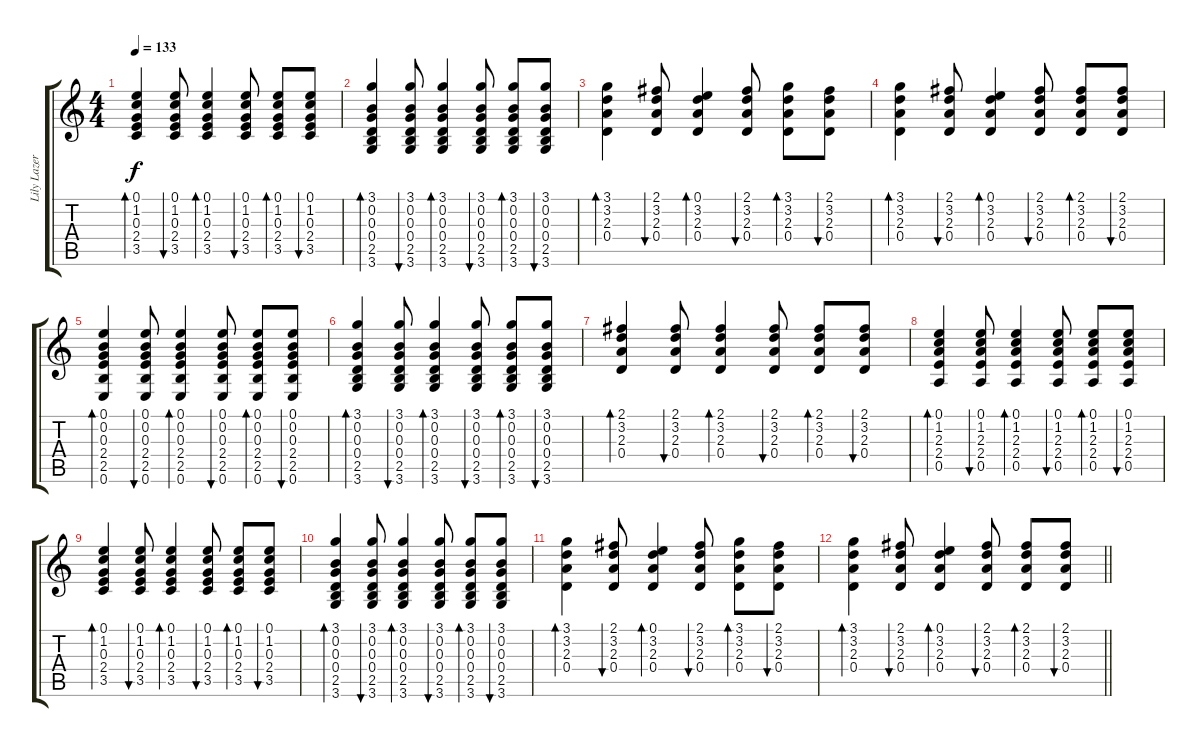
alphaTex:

\track ("Lily Lazer (Guitar)" "Lily Lazer") {instrument acousticguitarsteel}
\staff {score tabs}
\tuning (E4 B3 G3 D3 A2 E2) {hide}
\ts (4 4)
\tempo 133
\clef g2
\ks c
(0.1 1.2 0.3 2.4 3.5).4{bd 30 dy f} (0.1 1.2 0.3 2.4 3.5).8{bu 30} (0.1 1.2 0.3 2.4 3.5).4{bd 30} (0.1 1.2 0.3 2.4 3.5).8{bu 30} (0.1 1.2 0.3 2.4 3.5).8{bd 30} (0.1 1.2 0.3 2.4 3.5).8{bu 30} |
(3.1 0.2 0.3 0.4 2.5 3.6).4{bd 30} (3.1 0.2 0.3 0.4 2.5 3.6).8{bu 30} (3.1 0.2 0.3 0.4 2.5 3.6).4{bd 30} (3.1 0.2 0.3 0.4 2.5 3.6).8{bu 30} (3.1 0.2 0.3 0.4 2.5 3.6).8{bd 30} (3.1 0.2 0.3 0.4 2.5 3.6).8{bu 30} |
(3.1 3.2 2.3 0.4).4{bd 30} (2.1 3.2 2.3 0.4).8{bu 30} (0.1 3.2 2.3 0.4).4{bd 30} (2.1 3.2 2.3 0.4).8{bu 30} (3.1 3.2 2.3 0.4).8{bd 30} (2.1 3.2 2.3 0.4).8{bu 30} |
(3.1 3.2 2.3 0.4).4{bd 30} (2.1 3.2 2.3 0.4).8{bu 30} (0.1 3.2 2.3 0.4).4{bd 30} (2.1 3.2 2.3 0.4).8{bu 30} (2.1 3.2 2.3 0.4).8{bd 30} (2.1 3.2 2.3 0.4).8{bu 30} |
(0.1 0.2 0.3 2.4 2.5 0.6).4{bd 60} (0.1 0.2 0.3 2.4 2.5 0.6).8{bu 30} (0.1 0.2 0.3 2.4 2.5 0.6).4{bd 30} (0.1 0.2 0.3 2.4 2.5 0.6).8{bu 30} (0.1 0.2 0.3 2.4 2.5 0.6).8{bd 30} (0.1 0.2 0.3 2.4 2.5 0.6).8{bu 30} |
(3.1 0.2 0.3 0.4 2.5 3.6).4{bd 30} (3.1 0.2 0.3 0.4 2.5 3.6).8{bu 30} (3.1 0.2 0.3 0.4 2.5 3.6).4{bd 30} (3.1 0.2 0.3 0.4 2.5 3.6).8{bu 30} (3.1 0.2 0.3 0.4 2.5 3.6).8{bd 30} (3.1 0.2 0.3 0.4 2.5 3.6).8{bu 30} |
(2.1 3.2 2.3 0.4).4{bd 30} (2.1 3.2 2.3 0.4).8{bu 30} (2.1 3.2 2.3 0.4).4{bd 30} (2.1 3.2 2.3 0.4).8{bu 30} (2.1 3.2 2.3 0.4).8{bd 30} (2.1 3.2 2.3 0.4).8{bu 30} |
(0.1 1.2 2.3 2.4 0.5).4{bd 30} (0.1 1.2 2.3 2.4 0.5).8{bu 30} (0.1 1.2 2.3 2.4 0.5).4{bd 30} (0.1 1.2 2.3 2.4 0.5).8{bu 30} (0.1 1.2 2.3 2.4 0.5).8{bd 30} (0.1 1.2 2.3 2.4 0.5).8{bu 30} |
(0.1 1.2 0.3 2.4 3.5).4{bd 30} (0.1 1.2 0.3 2.4 3.5).8{bu 30} (0.1 1.2 0.3 2.4 3.5).4{bd 30} (0.1 1.2 0.3 2.4 3.5).8{bu 30} (0.1 1.2 0.3 2.4 3.5).8{bd 30} (0.1 1.2 0.3 2.4 3.5).8{bu 30} |
(3.1 0.2 0.3 0.4 2.5 3.6).4{bd 30} (3.1 0.2 0.3 0.4 2.5 3.6).8{bu 30} (3.1 0.2 0.3 0.4 2.5 3.6).4{bd 30} (3.1 0.2 0.3 0.4 2.5 3.6).8{bu 30} (3.1 0.2 0.3 0.4 2.5 3.6).8{bd 30} (3.1 0.2 0.3 0.4 2.5 3.6).8{bu 30} |
(3.1 3.2 2.3 0.4).4{bd 30} (2.1 3.2 2.3 0.4).8{bu 30} (0.1 3.2 2.3 0.4).4{bd 30} (2.1 3.2 2.3 0.4).8{bu 30} (3.1 3.2 2.3 0.4).8{bd 30} (2.1 3.2 2.3 0.4).8{bu 30} |
\barLineRight lightlight
(3.1 3.2 2.3 0.4).4{bd 30} (2.1 3.2 2.3 0.4).8{bu 30} (0.1 3.2 2.3 0.4).4{bd 30} (2.1 3.2 2.3 0.4).8{bu 30} (2.1 3.2 2.3 0.4).8{bd 30} (2.1 3.2 2.3 0.4).8{bu 30}
